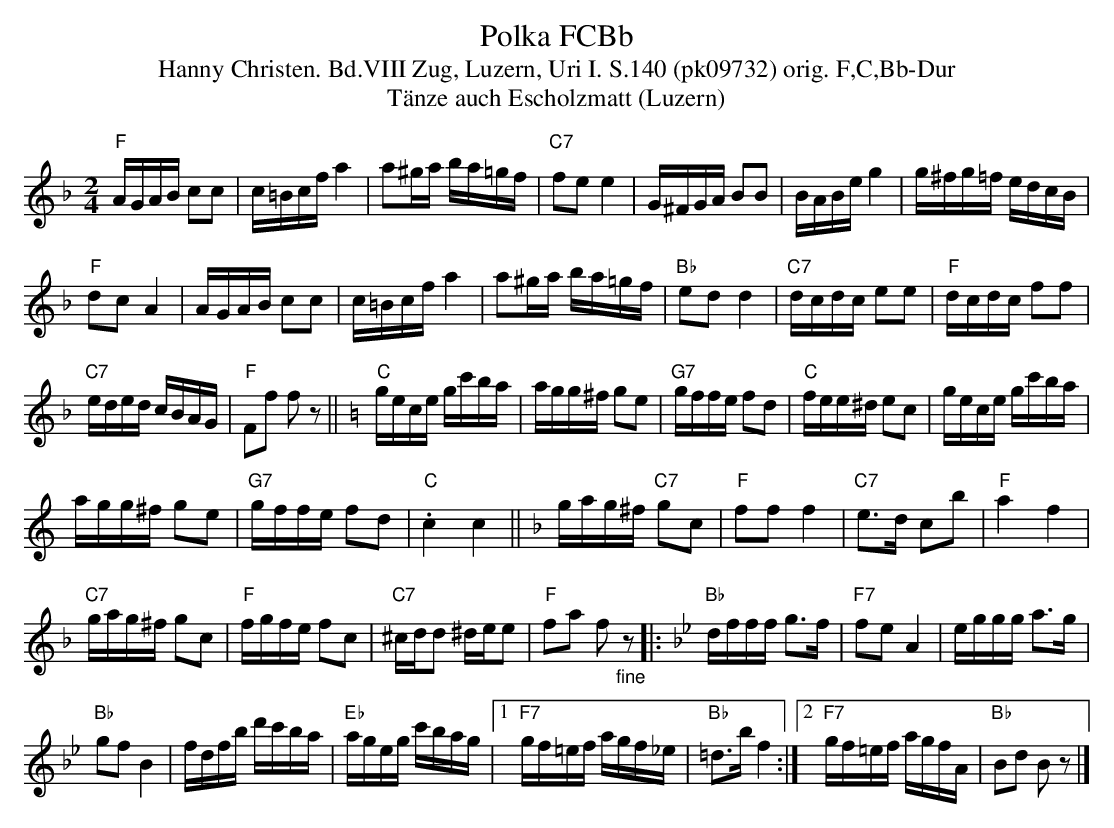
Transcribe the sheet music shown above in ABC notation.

X:1
T:Polka FCBb
T:Hanny Christen. Bd.VIII Zug, Luzern, Uri I. S.140 (pk09732) orig. F,C,Bb-Dur
T: T\"anze auch Escholzmatt (Luzern)
M:2/4
L:1/16
K:F
"F"AGAB c2c2 | c=Bcf a4 | a2^ga ba=gf | "C7"f2e2 e4 | G^FGA B2B2 | BABe  g4 | g^fg=f edcB |
"F"d2c2 A4 | AGAB c2c2 | c=Bcf a4 | a2^ga ba=gf | "Bb"e2d2 d4 | "C7"dcdc e2e2 | "F"dcdc f2f2 |
"C7"eded cBAG | "F"F2f2 f2 z2 || [K:C] "C"gece gc'ba | agg^f g2e2 | "G7"gffe f2d2 | "C"fee^d e2c2 | gece gc'ba |
agg^f g2e2 | "G7"gffe f2d2 | "C".c4c4 || [K:F] gag^f "C7"g2c2 | "F"f2f2 f4 | "C7"e3d c2b2 | "F"a4f4 |
"C7"gag^f g2c2 | "F"fgfe f2c2 | "C7"^cdd2 ^dee2 | "F"f2a2 f2 "_fine"z2 |:[K:Bb] "Bb"dfff g3f | "F7"f2e2 A4 | eggg a3g |
"Bb"g2f2 B4 | fdfb d'c'ba | "Eb"ageg c'bag |1 "F7"gf=ef agf_e | "Bb"=d3b f4 :|2 "F7"gf=ef agfA | "Bb"B2d2 B2 z2 |]
